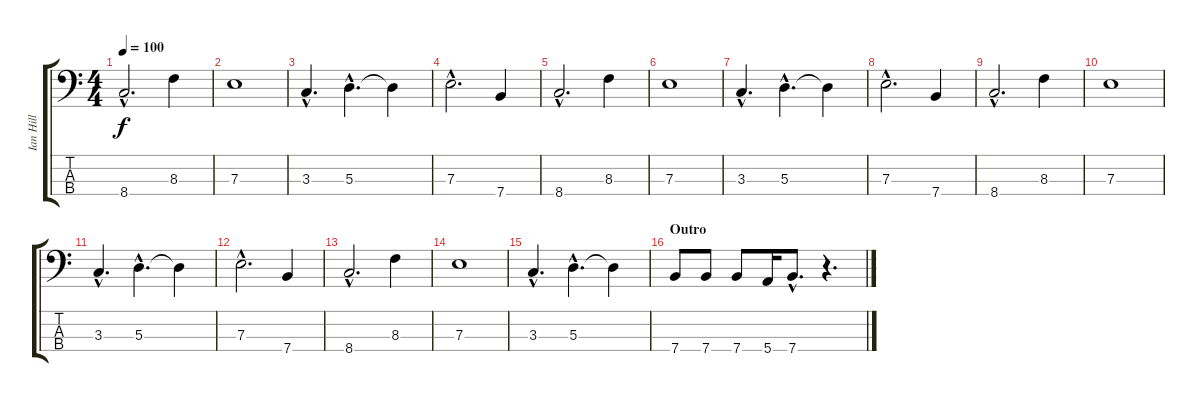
\track ("Ian Hill" "Ian Hill") {instrument electricbasspick}
\staff {score tabs}
\tuning (G2 D2 A1 E1) {hide}
\ts (4 4)
\tempo 100
\clef f4
\ks c
8.4{hac}.2{d dy f} 8.3.4 |
7.3.1 |
3.3{hac}.4{d} 5.3{hac}.4{d} 5.3{t}.4 |
7.3{hac}.2{d} 7.4.4 |
8.4{hac}.2{d} 8.3.4 |
7.3.1 |
3.3{hac}.4{d} 5.3{hac}.4{d} 5.3{t}.4 |
7.3{hac}.2{d} 7.4.4 |
8.4{hac}.2{d} 8.3.4 |
7.3.1 |
3.3{hac}.4{d} 5.3{hac}.4{d} 5.3{t}.4 |
7.3{hac}.2{d} 7.4.4 |
8.4{hac}.2{d} 8.3.4 |
7.3.1 |
3.3{hac}.4{d} 5.3{hac}.4{d} 5.3{t}.4 |
\section ("" "Outro")
7.4.8 7.4.8 7.4.8 5.4.16 7.4{hac}.8{d} r.4{d}
